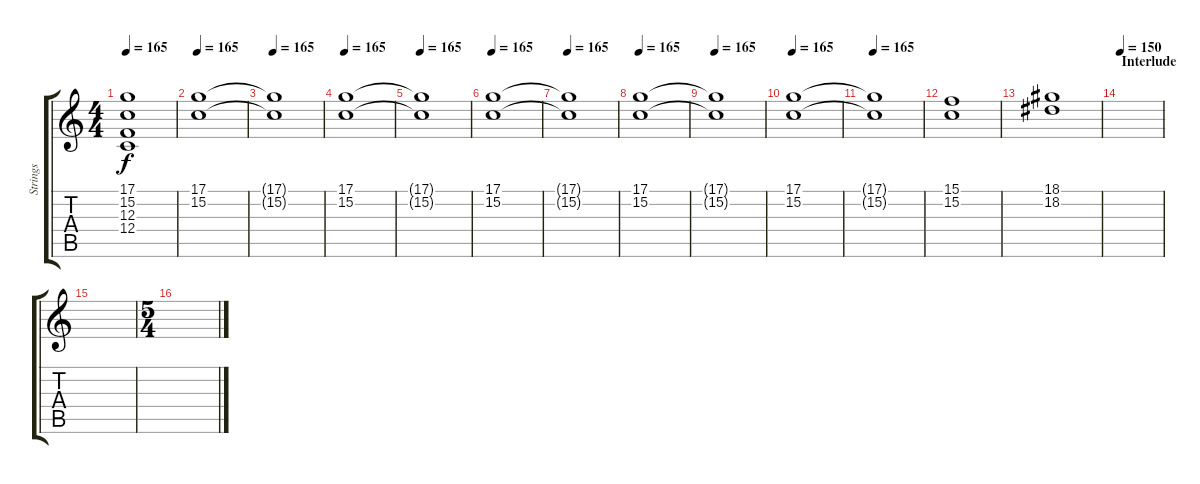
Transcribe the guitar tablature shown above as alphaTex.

\track ("Strings" "Strings") {instrument pad2warm}
\staff {score tabs}
\tuning (D4 A3 F3 C3 G2 C2) {hide}
\ts (4 4)
\tempo 165
\clef g2
\ks c
(17.1{t} 15.2{t} 12.3{t} 12.4).1{dy f} |
\tempo 165
(17.1 15.2).1{instrument pad8sweep} |
\tempo 165
(17.1{t} 15.2{t}).1 |
\tempo 165
(17.1 15.2).1{instrument pad8sweep} |
\tempo 165
(17.1{t} 15.2{t}).1 |
\tempo 165
(17.1 15.2).1{instrument pad8sweep} |
\tempo 165
(17.1{t} 15.2{t}).1 |
\tempo 165
(17.1 15.2).1{instrument pad8sweep} |
\tempo 165
(17.1{t} 15.2{t}).1 |
\tempo 165
(17.1 15.2).1{instrument pad8sweep} |
\tempo 165
(17.1{t} 15.2{t}).1 |
(15.1 15.2).1 |
(18.1 18.2).1 |
\section ("" "Interlude")
\tempo 150
|
|
\ts (5 4)
